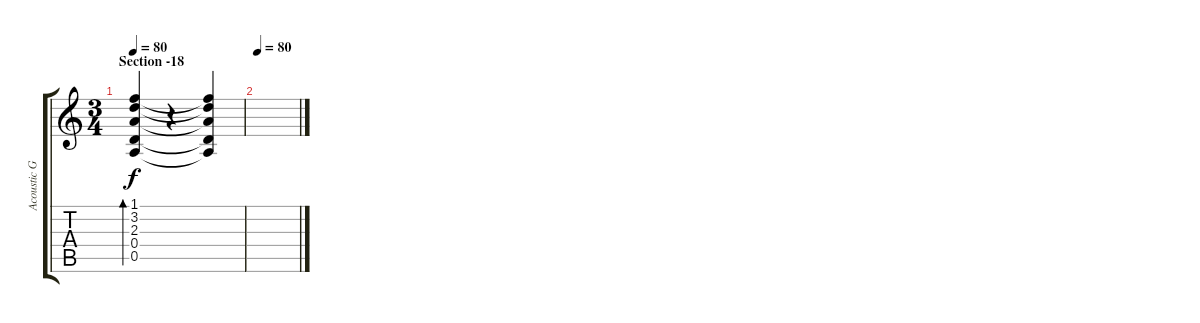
\track ("Acoustic Guitar" "Acoustic G") {instrument acousticguitarsteel}
\staff {score tabs}
\tuning (E4 B3 G3 D3 A2 E2) {hide}
\ts (3 4)
\section ("" "Section -18")
\tempo 80
\clef g2
\ks c
(1.1 3.2 2.3 0.4 0.5).4{bd 480 dy f} r.4 (1.1{t} 3.2{t} 2.3{t} 0.4{t} 0.5{t}).4 |
\tempo 80
